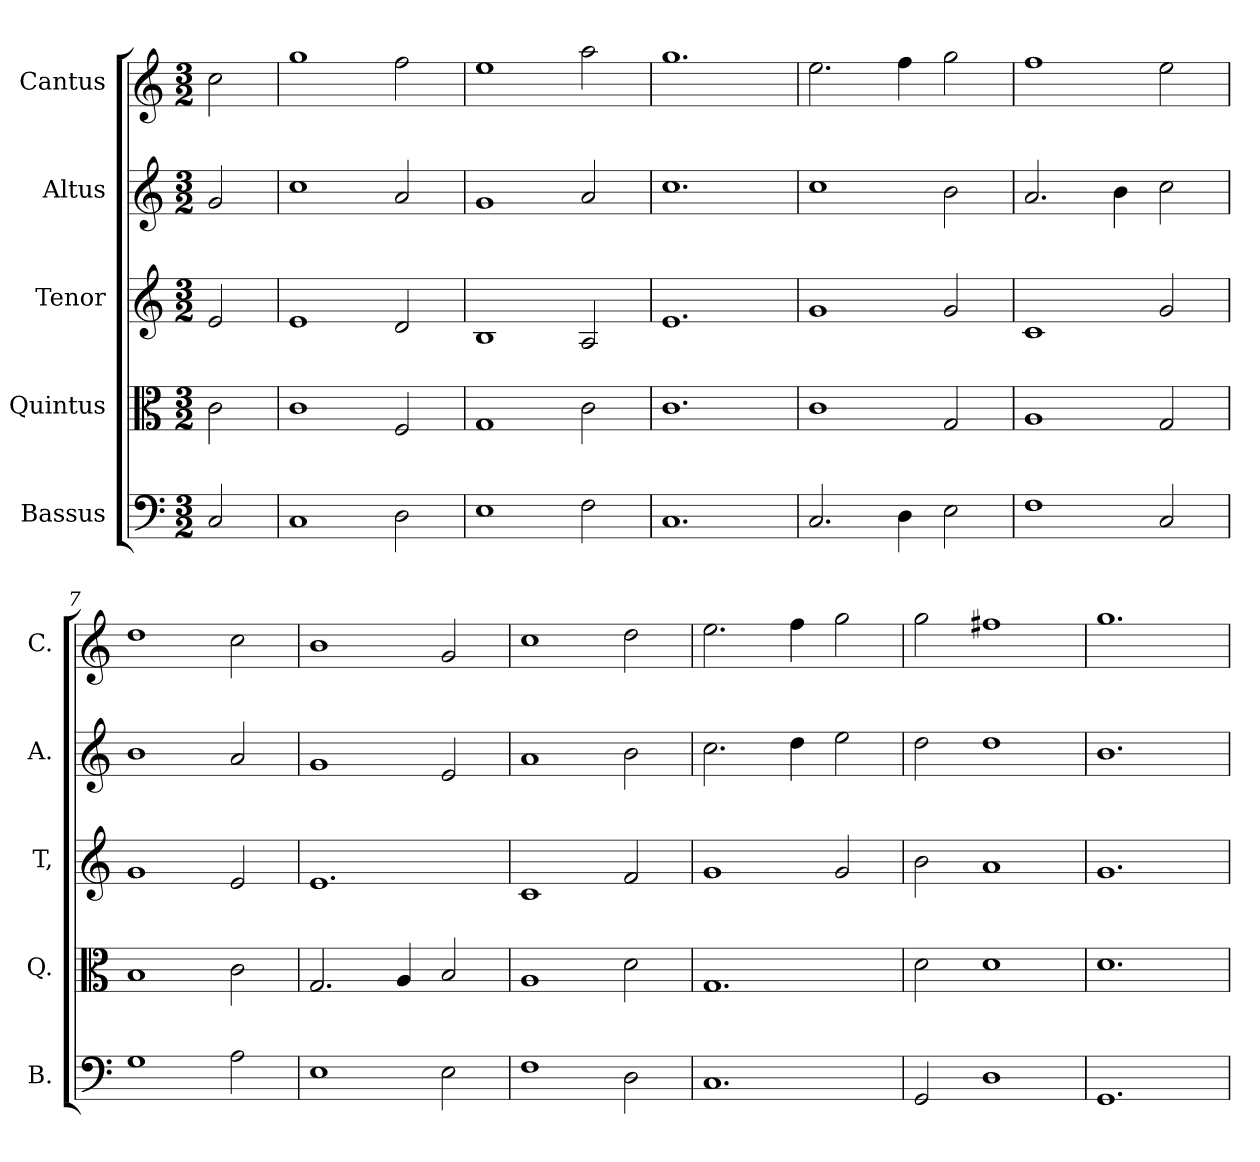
**kern	**kern	**kern	**kern	**kern
*part5	*part4	*part3	*part2	*part1
*staff5	*staff4	*staff3	*staff2	*staff1
*I"Bassus	*I"Quintus	*I"Tenor	*I"Altus	*I"Cantus
*I'B.	*I'Q.	*I'T,	*I'A.	*I'C.
*clefF4	*clefC3	*clefG2	*clefG2	*clefG2
*k[]	*k[]	*k[]	*k[]	*k[]
*C:	*C:	*C:	*C:	*C:
*M3/2	*M3/2	*M3/2	*M3/2	*M3/2
=1	=1	=1	=1	=1
2C/	2c\	2e/	2g/	2cc\
=2	=2	=2	=2	=2
1C/	1c\	1e/	1cc\	1gg\
2D\	2F/	2d/	2a/	2ff\
=3	=3	=3	=3	=3
1E\	1G/	1B/	1g/	1ee\
2F\	2c\	2A/	2a/	2aa\
=4	=4	=4	=4	=4
1.C/	1.c\	1.e/	1.cc\	1.gg\
=5	=5	=5	=5	=5
2.C/	1c\	1g/	1cc\	2.ee\
4D\	.	.	.	4ff\
2E\	2G/	2g/	2b\	2gg\
=6	=6	=6	=6	=6
1F\	1A/	1c/	2.a/	1ff\
.	.	.	4b\	.
2C/	2G/	2g/	2cc\	2ee\
=7	=7	=7	=7	=7
1G\	1B/	1g/	1b\	1dd\
2A\	2c\	2e/	2a/	2cc\
=8	=8	=8	=8	=8
1E\	2.G/	1.e/	1g/	1b\
.	4A/	.	.	.
2E\	2B/	.	2e/	2g/
=9	=9	=9	=9	=9
1F\	1A/	1c/	1a/	1cc\
2D\	2d\	2f/	2b\	2dd\
=10	=10	=10	=10	=10
1.C/	1.G/	1g/	2.cc\	2.ee\
.	.	.	4dd\	4ff\
.	.	2g/	2ee\	2gg\
=11	=11	=11	=11	=11
2GG/	2d\	2b\	2dd\	2gg\
1D\	1d\	1a/	1dd\	1ff#X\
!!LO:LB:g=z
=12	=12	=12	=12	=12
1.GG/	1.d\	1.g/	1.b\	1.gg\
=	=	=	=	=
*-	*-	*-	*-	*-
